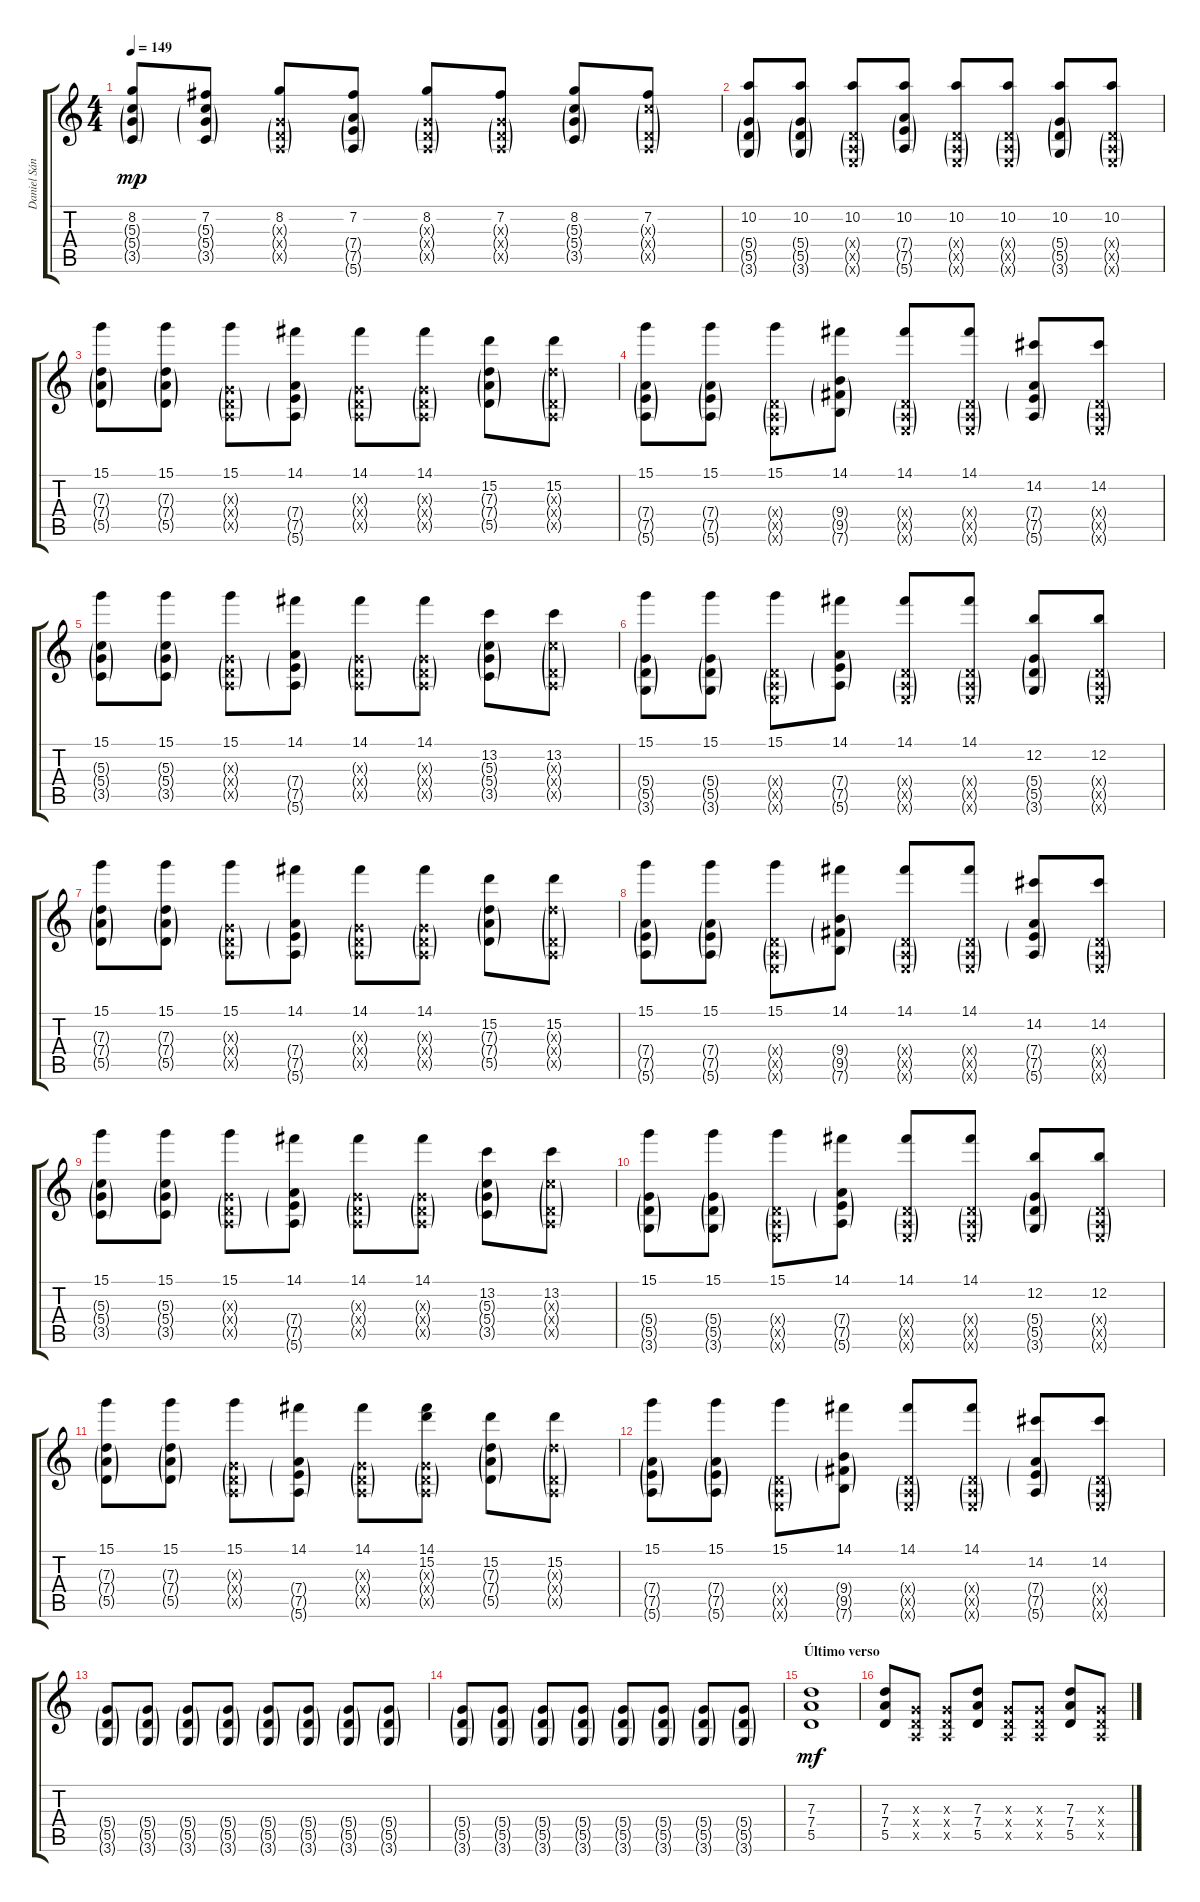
\track ("Daniel Sánchez" "Daniel Sán") {instrument overdrivenguitar}
\staff {score tabs}
\tuning (E4 B3 G3 D3 A2 E2) {hide}
\ts (4 4)
\tempo 149
\clef g2
\ks c
(8.2 5.3{g} 5.4{g} 3.5{g}).8{dy mp} (7.2 5.3{g} 5.4{g} 3.5{g}).8 (8.2 0.3{g x} 0.4{g x} 0.5{g x}).8 (7.2 7.4{g} 7.5{g} 5.6{g}).8 (8.2 0.3{g x} 0.4{g x} 0.5{g x}).8 (7.2 0.3{g x} 0.4{g x} 0.5{g x}).8 (8.2 5.3{g} 5.4{g} 3.5{g}).8 (7.2 5.3{g x} 0.4{g x} 0.5{g x}).8 |
(10.2 5.4{g} 5.5{g} 3.6{g}).8 (10.2 5.4{g} 5.5{g} 3.6{g}).8 (10.2 0.4{g x} 0.5{g x} 0.6{g x}).8 (10.2 7.4{g} 7.5{g} 5.6{g}).8 (10.2 0.4{g x} 0.5{g x} 0.6{g x}).8 (10.2 0.4{g x} 0.5{g x} 0.6{g x}).8 (10.2 5.4{g} 5.5{g} 3.6{g}).8 (10.2 0.4{g x} 0.5{g x} 0.6{g x}).8 |
(15.1 7.3{g} 7.4{g} 5.5{g}).8 (15.1 7.3{g} 7.4{g} 5.5{g}).8 (15.1 0.3{g x} 0.4{g x} 0.5{g x}).8 (14.1 7.4{g} 7.5{g} 5.6{g}).8 (14.1 0.3{g x} 0.4{g x} 0.5{g x}).8 (14.1 0.3{g x} 0.4{g x} 0.5{g x}).8 (15.2 7.3{g} 7.4{g} 5.5{g}).8 (15.2 7.3{g x} 0.4{g x} 0.5{g x}).8 |
(15.1 7.4{g} 7.5{g} 5.6{g}).8 (15.1 7.4{g} 7.5{g} 5.6{g}).8 (15.1 0.4{g x} 0.5{g x} 0.6{g x}).8 (14.1 9.4{g} 9.5{g} 7.6{g}).8 (14.1 0.4{g x} 0.5{g x} 0.6{g x}).8 (14.1 0.4{g x} 0.5{g x} 0.6{g x}).8 (14.2 7.4{g} 7.5{g} 5.6{g}).8 (14.2 0.4{g x} 0.5{g x} 0.6{g x}).8 |
(15.1 5.3{g} 5.4{g} 3.5{g}).8 (15.1 5.3{g} 5.4{g} 3.5{g}).8 (15.1 0.3{g x} 0.4{g x} 0.5{g x}).8 (14.1 7.4{g} 7.5{g} 5.6{g}).8 (14.1 0.3{g x} 0.4{g x} 0.5{g x}).8 (14.1 0.3{g x} 0.4{g x} 0.5{g x}).8 (13.2 5.3{g} 5.4{g} 3.5{g}).8 (13.2 5.3{g x} 0.4{g x} 0.5{g x}).8 |
(15.1 5.4{g} 5.5{g} 3.6{g}).8 (15.1 5.4{g} 5.5{g} 3.6{g}).8 (15.1 0.4{g x} 0.5{g x} 0.6{g x}).8 (14.1 7.4{g} 7.5{g} 5.6{g}).8 (14.1 0.4{g x} 0.5{g x} 0.6{g x}).8 (14.1 0.4{g x} 0.5{g x} 0.6{g x}).8 (12.2 5.4{g} 5.5{g} 3.6{g}).8 (12.2 0.4{g x} 0.5{g x} 0.6{g x}).8 |
(15.1 7.3{g} 7.4{g} 5.5{g}).8 (15.1 7.3{g} 7.4{g} 5.5{g}).8 (15.1 0.3{g x} 0.4{g x} 0.5{g x}).8 (14.1 7.4{g} 7.5{g} 5.6{g}).8 (14.1 0.3{g x} 0.4{g x} 0.5{g x}).8 (14.1 0.3{g x} 0.4{g x} 0.5{g x}).8 (15.2 7.3{g} 7.4{g} 5.5{g}).8 (15.2 7.3{g x} 0.4{g x} 0.5{g x}).8 |
(15.1 7.4{g} 7.5{g} 5.6{g}).8 (15.1 7.4{g} 7.5{g} 5.6{g}).8 (15.1 0.4{g x} 0.5{g x} 0.6{g x}).8 (14.1 9.4{g} 9.5{g} 7.6{g}).8 (14.1 0.4{g x} 0.5{g x} 0.6{g x}).8 (14.1 0.4{g x} 0.5{g x} 0.6{g x}).8 (14.2 7.4{g} 7.5{g} 5.6{g}).8 (14.2 0.4{g x} 0.5{g x} 0.6{g x}).8 |
(15.1 5.3{g} 5.4{g} 3.5{g}).8 (15.1 5.3{g} 5.4{g} 3.5{g}).8 (15.1 0.3{g x} 0.4{g x} 0.5{g x}).8 (14.1 7.4{g} 7.5{g} 5.6{g}).8 (14.1 0.3{g x} 0.4{g x} 0.5{g x}).8 (14.1 0.3{g x} 0.4{g x} 0.5{g x}).8 (13.2 5.3{g} 5.4{g} 3.5{g}).8 (13.2 5.3{g x} 0.4{g x} 0.5{g x}).8 |
(15.1 5.4{g} 5.5{g} 3.6{g}).8 (15.1 5.4{g} 5.5{g} 3.6{g}).8 (15.1 0.4{g x} 0.5{g x} 0.6{g x}).8 (14.1 7.4{g} 7.5{g} 5.6{g}).8 (14.1 0.4{g x} 0.5{g x} 0.6{g x}).8 (14.1 0.4{g x} 0.5{g x} 0.6{g x}).8 (12.2 5.4{g} 5.5{g} 3.6{g}).8 (12.2 0.4{g x} 0.5{g x} 0.6{g x}).8 |
(15.1 7.3{g} 7.4{g} 5.5{g}).8 (15.1 7.3{g} 7.4{g} 5.5{g}).8 (15.1 0.3{g x} 0.4{g x} 0.5{g x}).8 (14.1 7.4{g} 7.5{g} 5.6{g}).8 (14.1 0.3{g x} 0.4{g x} 0.5{g x}).8 (14.1 15.2 0.3{g x} 0.4{g x} 0.5{g x}).8 (15.2 7.3{g} 7.4{g} 5.5{g}).8 (15.2 7.3{g x} 0.4{g x} 0.5{g x}).8 |
(15.1 7.4{g} 7.5{g} 5.6{g}).8 (15.1 7.4{g} 7.5{g} 5.6{g}).8 (15.1 0.4{g x} 0.5{g x} 0.6{g x}).8 (14.1 9.4{g} 9.5{g} 7.6{g}).8 (14.1 0.4{g x} 0.5{g x} 0.6{g x}).8 (14.1 0.4{g x} 0.5{g x} 0.6{g x}).8 (14.2 7.4{g} 7.5{g} 5.6{g}).8 (14.2 0.4{g x} 0.5{g x} 0.6{g x}).8 |
(5.4{g} 5.5{g} 3.6{g}).8{instrument overdrivenguitar} (5.4{g} 5.5{g} 3.6{g}).8 (5.4{g} 5.5{g} 3.6{g}).8 (5.4{g} 5.5{g} 3.6{g}).8 (5.4{g} 5.5{g} 3.6{g}).8 (5.4{g} 5.5{g} 3.6{g}).8 (5.4{g} 5.5{g} 3.6{g}).8 (5.4{g} 5.5{g} 3.6{g}).8 |
(5.4{g} 5.5{g} 3.6{g}).8 (5.4{g} 5.5{g} 3.6{g}).8 (5.4{g} 5.5{g} 3.6{g}).8 (5.4{g} 5.5{g} 3.6{g}).8 (5.4{g} 5.5{g} 3.6{g}).8 (5.4{g} 5.5{g} 3.6{g}).8 (5.4{g} 5.5{g} 3.6{g}).8 (5.4{g} 5.5{g} 3.6{g}).8 |
\section ("" "Último verso")
(7.3 7.4 5.5).1{dy mf} |
(7.3 7.4 5.5).8 (0.3{x} 0.4{x} 0.5{x}).8 (0.3{x} 0.4{x} 0.5{x}).8 (7.3 7.4 5.5).8 (0.3{x} 0.4{x} 0.5{x}).8 (0.3{x} 0.4{x} 0.5{x}).8 (7.3 7.4 5.5).8 (0.3{x} 0.4{x} 0.5{x}).8
